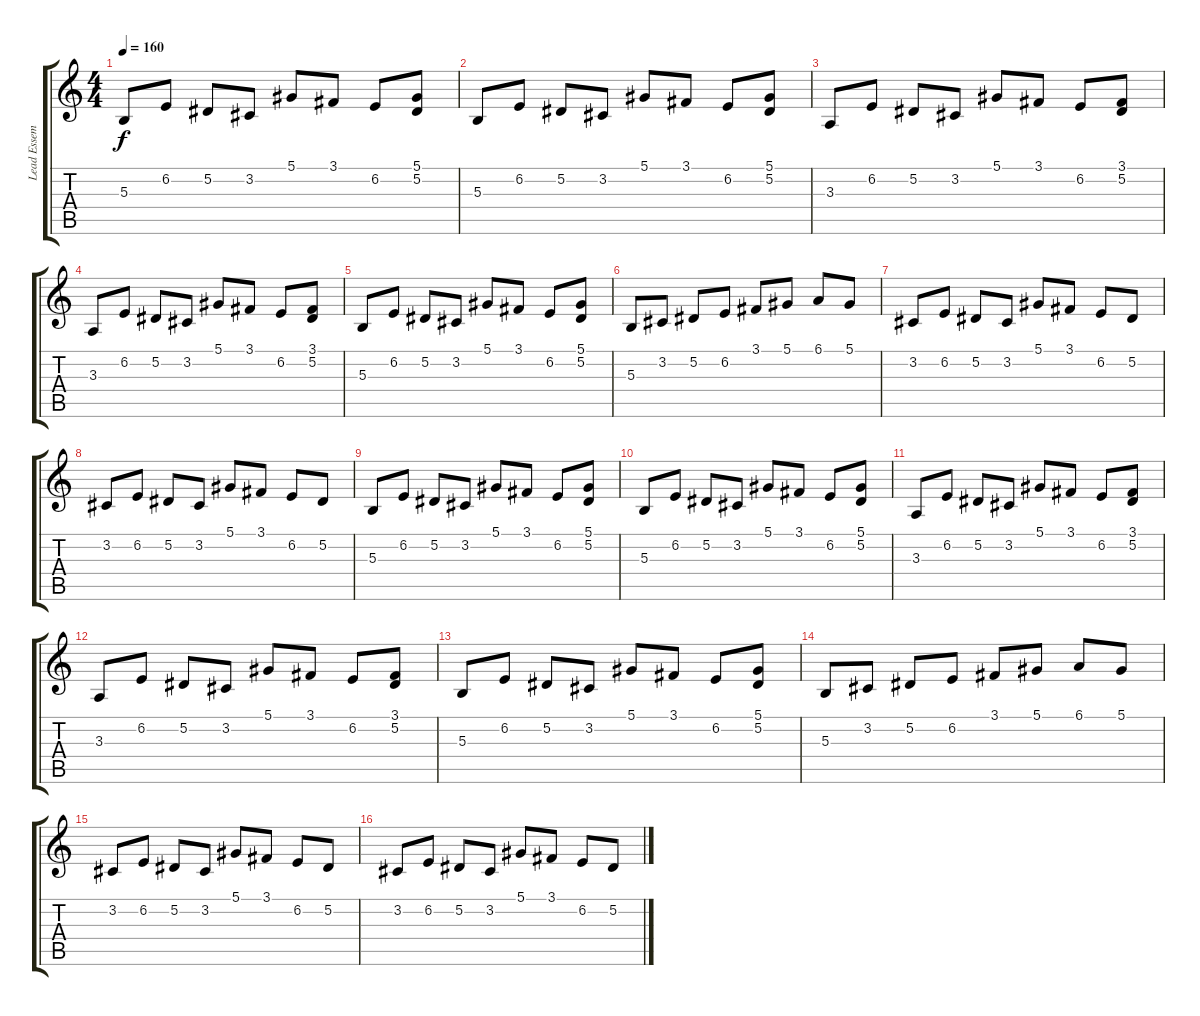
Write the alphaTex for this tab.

\track ("Lead Essemble (Everton Andrade)" "Lead Essem") {instrument fx5brightness}
\staff {score tabs}
\tuning (Eb4 Bb3 Gb3 Db3 Ab2 Eb2) {hide}
\ts (4 4)
\tempo 160
\clef g2
\ks c
5.3.8{dy f} 6.2.8 5.2.8 3.2.8 5.1.8 3.1.8 6.2.8 (5.1 5.2).8 |
5.3.8 6.2.8 5.2.8 3.2.8 5.1.8 3.1.8 6.2.8 (5.1 5.2).8 |
3.3.8 6.2.8 5.2.8 3.2.8 5.1.8 3.1.8 6.2.8 (3.1 5.2).8 |
3.3.8 6.2.8 5.2.8 3.2.8 5.1.8 3.1.8 6.2.8 (3.1 5.2).8 |
5.3.8 6.2.8 5.2.8 3.2.8 5.1.8 3.1.8 6.2.8 (5.1 5.2).8 |
5.3.8 3.2.8 5.2.8 6.2.8 3.1.8 5.1.8 6.1.8 5.1.8 |
3.2.8 6.2.8 5.2.8 3.2.8 5.1.8 3.1.8 6.2.8 5.2.8 |
3.2.8 6.2.8 5.2.8 3.2.8 5.1.8 3.1.8 6.2.8 5.2.8 |
5.3.8 6.2.8 5.2.8 3.2.8 5.1.8 3.1.8 6.2.8 (5.1 5.2).8 |
5.3.8 6.2.8 5.2.8 3.2.8 5.1.8 3.1.8 6.2.8 (5.1 5.2).8 |
3.3.8 6.2.8 5.2.8 3.2.8 5.1.8 3.1.8 6.2.8 (3.1 5.2).8 |
3.3.8 6.2.8 5.2.8 3.2.8 5.1.8 3.1.8 6.2.8 (3.1 5.2).8 |
5.3.8 6.2.8 5.2.8 3.2.8 5.1.8 3.1.8 6.2.8 (5.1 5.2).8 |
5.3.8 3.2.8 5.2.8 6.2.8 3.1.8 5.1.8 6.1.8 5.1.8 |
3.2.8 6.2.8 5.2.8 3.2.8 5.1.8 3.1.8 6.2.8 5.2.8 |
3.2.8 6.2.8 5.2.8 3.2.8 5.1.8 3.1.8 6.2.8 5.2.8
